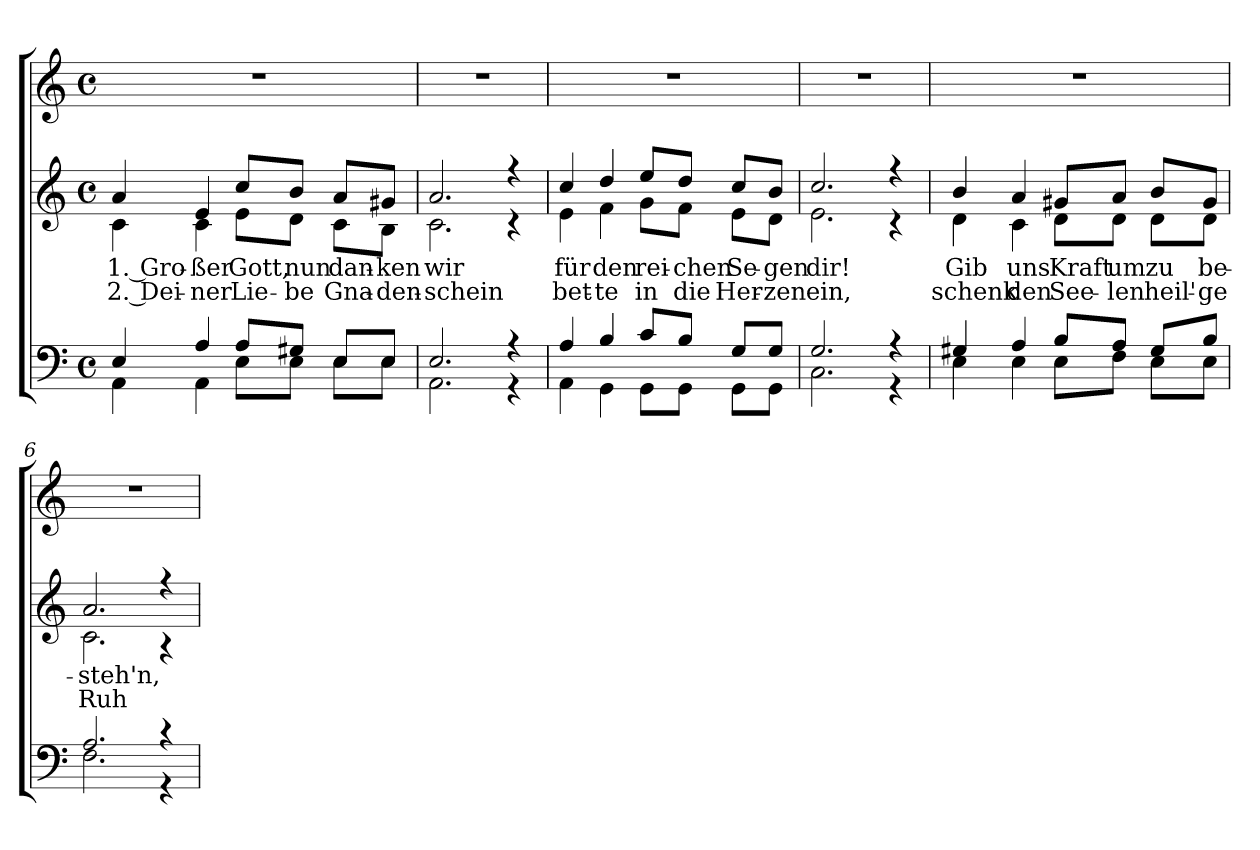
**kern	**kern	**text	**text	**dynam	**kern
*part3	*part2	*part2	*part2	*part2	*part1
*staff3	*staff2	*staff2	*staff2	*staff2	*staff1
*clefF4	*clefG2	*	*	*	*clefG2
*k[]	*k[]	*	*	*	*k[]
*a:	*a:	*	*	*	*a:
*M4/4	*M4/4	*	*	*	*M4/4
*met(c)	*met(c)	*	*	*	*met(c)
=1	=1	=1	=1	=1	=1
*^	*^	*	*	*	*
!	!	!	!	!LO:LY:b	!LO:LY:b	!LO:DY:b	!
!	!	!	!	!	!	!LO:DY:n=1:b	!
4E/	4AA\	4a/	4c\	1. Gro-	2. Dei-	mp mf	1r
!	!	!	!	!LO:LY:b	!LO:LY:b	!	!
4A/	4AA\	4e/	4c\	-ßer	-ner	.	.
!	!	!	!	!LO:LY:b	!LO:LY:b	!	!
8A/L	8E\L	8cc/L	8e\L	Gott,	Lie-	.	.
!	!	!	!	!LO:LY:b	!LO:LY:b	!	!
8G#X/J	8E\J	8b/J	8d\J	nun	-be	.	.
!	!	!	!	!LO:LY:b	!LO:LY:b	!	!
8E/L	8E\L	8a/L	8c\L	dan-	Gna-	.	.
!	!	!	!	!LO:LY:b	!LO:LY:b	!	!
8E/J	8E\J	8g#X/J	8B\J	-ken	-den-	.	.
=2	=2	=2	=2	=2	=2	=2	=2
!	!	!	!	!LO:LY:b	!LO:LY:b	!	!
2.E/	2.AA\	2.a/	2.c\	wir	-schein	.	1r
4r	4r	4r	4r	.	.	.	.
=3	=3	=3	=3	=3	=3	=3	=3
!	!	!	!	!LO:LY:b	!LO:LY:b	!	!
4A/	4AA\	4cc/	4e\	für	bet-	.	1r
!	!	!	!	!LO:LY:b	!LO:LY:b	!	!
4B/	4GG\	4dd/	4f\	den	-te	.	.
!	!	!	!	!LO:LY:b	!LO:LY:b	!	!
8c/L	8GG\L	8ee/L	8g\L	rei-	in	.	.
!	!	!	!	!LO:LY:b	!LO:LY:b	!	!
8B/J	8GG\J	8dd/J	8f\J	-chen	die	.	.
!	!	!	!	!LO:LY:b	!LO:LY:b	!	!
8G/L	8GG\L	8cc/L	8e\L	Se-	Her-	.	.
!	!	!	!	!LO:LY:b	!LO:LY:b	!	!
8G/J	8GG\J	8b/J	8d\J	-gen	-zen	.	.
=4	=4	=4	=4	=4	=4	=4	=4
!	!	!	!	!LO:LY:b	!LO:LY:b	!	!
2.G/	2.C\	2.cc/	2.e\	dir!	ein,	.	1r
4r	4r	4r	4r	.	.	.	.
!!LO:LB:g=z
=5	=5	=5	=5	=5	=5	=5	=5
!	!	!	!	!LO:LY:b	!LO:LY:b	!	!
4G#X/	4E\	4b/	4d\	Gib	schenk	.	1r
!	!	!	!	!LO:LY:b	!LO:LY:b	!	!
4A/	4E\	4a/	4c\	uns	den	.	.
!	!	!	!	!LO:LY:b	!LO:LY:b	!	!
8B/L	8E\L	8g#X/L	8d\L	Kraft	See-	.	.
!	!	!	!	!LO:LY:b	!LO:LY:b	!	!
8A/J	8F\J	8a/J	8d\J	um	-len	.	.
!	!	!	!	!LO:LY:b	!LO:LY:b	!	!
8G#/L	8E\L	8b/L	8d\L	zu	heil'-	.	.
!	!	!	!	!LO:LY:b	!LO:LY:b	!	!
8B/J	8E\J	8g#/J	8d\J	be-	-ge	.	.
=6	=6	=6	=6	=6	=6	=6	=6
!	!	!	!	!LO:LY:b	!LO:LY:b	!	!
2.A/	2.F\	2.a/	2.c\	-steh'n,	Ruh	.	1r
4r	4r	4r	4r	.	.	.	.
*v	*v	*	*	*	*	*	*
*	*v	*v	*	*	*	*
=	=	=	=	=	=
*-	*-	*-	*-	*-	*-
